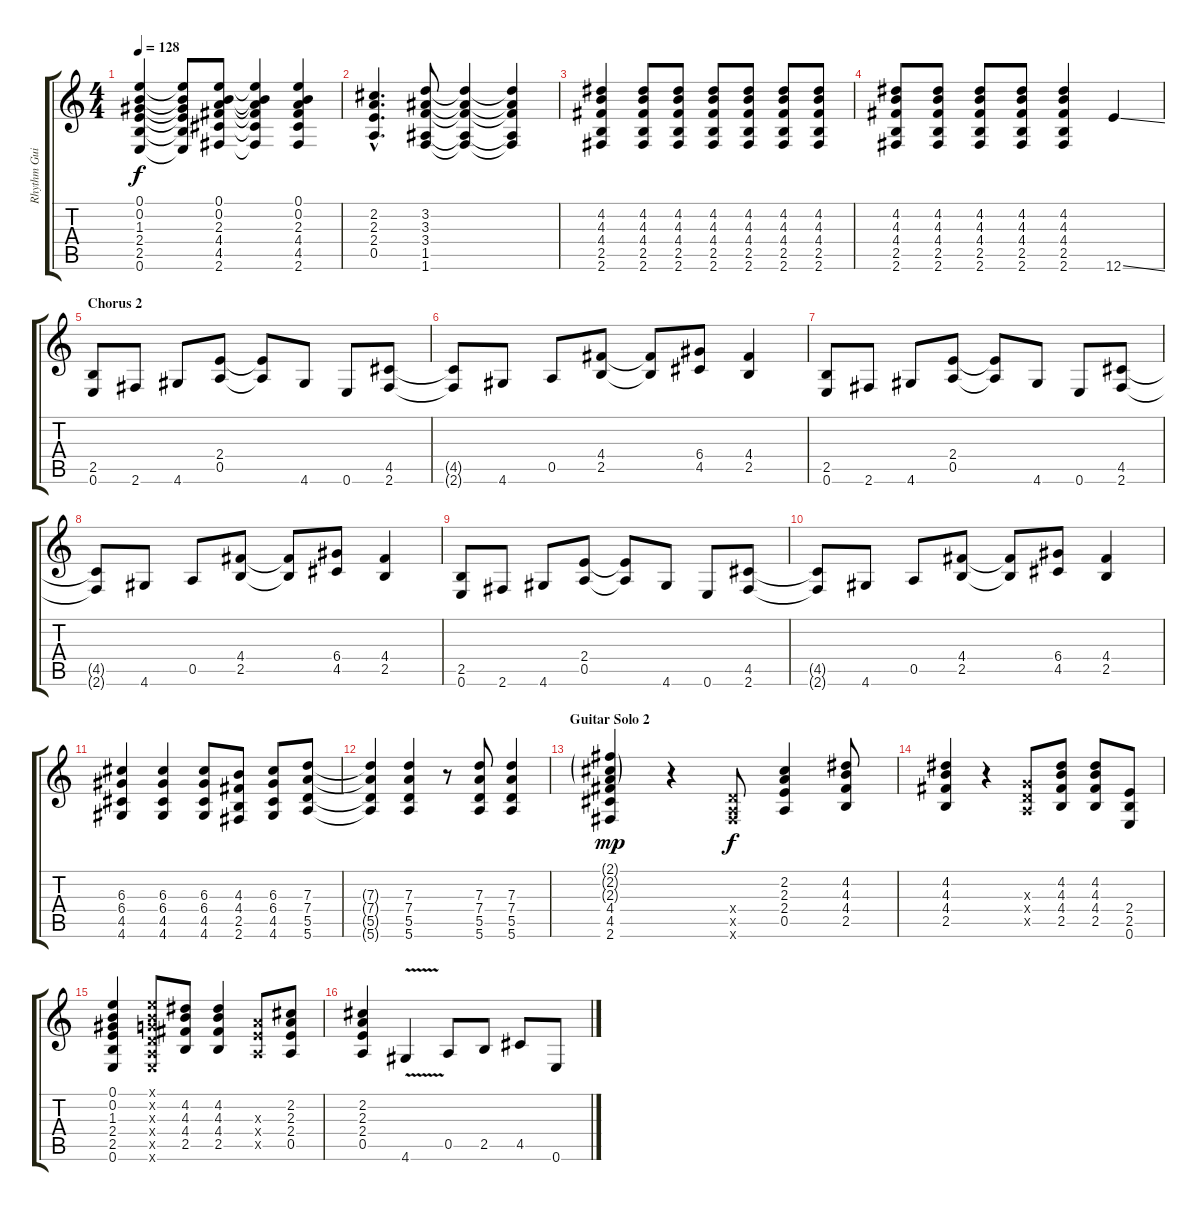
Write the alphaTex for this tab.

\track ("Rhythm Guitar" "Rhythm Gui") {instrument overdrivenguitar}
\staff {score tabs}
\tuning (E4 B3 G3 D3 A2 E2) {hide}
\ts (4 4)
\tempo 128
\clef g2
\ks c
(0.1 0.2 1.3 2.4 2.5 0.6).4{dy f} (0.1{t} 0.2{t} 1.3{t} 2.4{t} 2.5{t} 0.6{t}).8 (0.1 0.2 2.3 4.4 4.5 2.6).8 (0.1{t} 0.2{t} 2.3{t} 4.4{t} 4.5{t} 2.6{t}).4 (0.1 0.2 2.3 4.4 4.5 2.6).4 |
(2.2{hac} 2.3{hac} 2.4{hac} 0.5{hac}).4{d} (3.2 3.3 3.4 1.5 1.6).8 (3.2{t} 3.3{t} 3.4{t} 1.5{t} 1.6{t}).4 (3.2{t} 3.3{t} 3.4{t} 1.5{t} 1.6{t}).4 |
(4.2 4.3 4.4 2.5 2.6).4 (4.2 4.3 4.4 2.5 2.6).8 (4.2 4.3 4.4 2.5 2.6).8 (4.2 4.3 4.4 2.5 2.6).8 (4.2 4.3 4.4 2.5 2.6).8 (4.2 4.3 4.4 2.5 2.6).8 (4.2 4.3 4.4 2.5 2.6).8 |
(4.2 4.3 4.4 2.5 2.6).8 (4.2 4.3 4.4 2.5 2.6).8 (4.2 4.3 4.4 2.5 2.6).8 (4.2 4.3 4.4 2.5 2.6).8 (4.2 4.3 4.4 2.5 2.6).4 12.6{ss}.4 |
\section ("" "Chorus 2")
(2.5 0.6).8 2.6.8 4.6.8 (2.4 0.5).8 (2.4{t} 0.5{t}).8 4.6.8 0.6.8 (4.5 2.6).8 |
(4.5{t} 2.6{t}).8 4.6.8 0.5.8 (4.4 2.5).8 (4.4{t} 2.5{t}).8 (6.4 4.5).8 (4.4 2.5).4 |
(2.5 0.6).8 2.6.8 4.6.8 (2.4 0.5).8 (2.4{t} 0.5{t}).8 4.6.8 0.6.8 (4.5 2.6).8 |
(4.5{t} 2.6{t}).8 4.6.8 0.5.8 (4.4 2.5).8 (4.4{t} 2.5{t}).8 (6.4 4.5).8 (4.4 2.5).4 |
(2.5 0.6).8 2.6.8 4.6.8 (2.4 0.5).8 (2.4{t} 0.5{t}).8 4.6.8 0.6.8 (4.5 2.6).8 |
(4.5{t} 2.6{t}).8 4.6.8 0.5.8 (4.4 2.5).8 (4.4{t} 2.5{t}).8 (6.4 4.5).8 (4.4 2.5).4 |
(6.3 6.4 4.5 4.6).4 (6.3 6.4 4.5 4.6).4 (6.3 6.4 4.5 4.6).8 (4.3 4.4 2.5 2.6).8 (6.3 6.4 4.5 4.6).8 (7.3 7.4 5.5 5.6).8 |
(7.3{t} 7.4{t} 5.5{t} 5.6{t}).4 (7.3 7.4 5.5 5.6).4 r.8 (7.3 7.4 5.5 5.6).8 (7.3 7.4 5.5 5.6).4 |
\section ("" "Guitar Solo 2")
(2.1{g} 2.2{g} 2.3{g} 4.4 4.5 2.6).4{dy mp} r.4 (0.4{x} 0.5{x} 2.6{x}).8{dy f} (2.2 2.3 2.4 0.5).4 (4.2 4.3 4.4 2.5).8 |
(4.2 4.3 4.4 2.5).4 r.4 (0.3{x} 0.4{x} 0.5{x}).8 (4.2 4.3 4.4 2.5).8 (4.2 4.3 4.4 2.5).8 (2.4 2.5 0.6).8 |
(0.1 0.2 1.3 2.4 2.5 0.6).4 (0.1{x} 0.2{x} 0.3{x} 0.4{x} 0.5{x} 0.6{x}).8 (4.2 4.3 4.4 2.5).8 (4.2 4.3 4.4 2.5).4 (2.3{x} 2.4{x} 0.5{x}).8 (2.2 2.3 2.4 0.5).8 |
(2.2 2.3 2.4 0.5).4 4.6{v}.4 0.5.8 2.5.8 4.5.8 0.6.8
